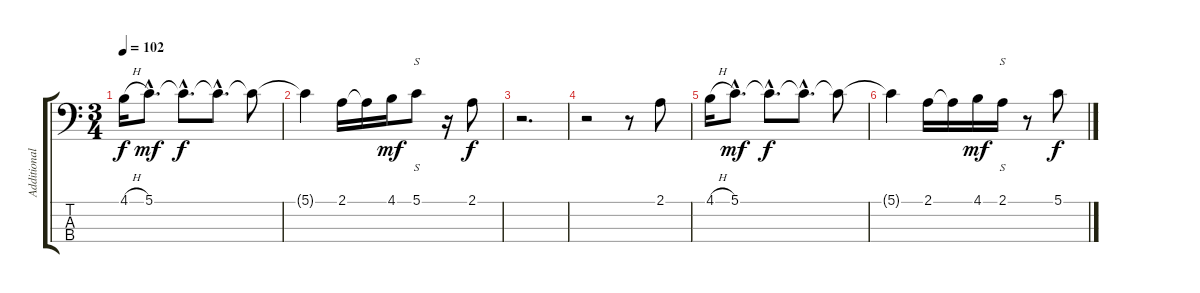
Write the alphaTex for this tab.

\track ("Additional Bass" "Additional") {instrument fretlessbass}
\staff {score tabs}
\tuning (G2 D2 A1 E1) {hide}
\ts (3 4)
\tempo 102
\clef f4
\ks c
4.1{h}.16{dy f} 5.1{hac}.8{d dy mf} 5.1{hac t}.8{d dy f} 5.1{hac t}.8{d} 5.1{t}.8 |
5.1{t}.4{volume 5} 2.1.16 2.1{t}.16 4.1.16{dy mf} 5.1.8{s} r.16 2.1.8{dy f} |
r.2{d} |
r.2 r.8 2.1.8 |
4.1{h}.16{volume 1} 5.1{hac}.8{d dy mf} 5.1{hac t}.8{d dy f} 5.1{hac t}.8{d} 5.1{t}.8 |
5.1{t}.4 2.1.16 2.1{t}.16 4.1.16{dy mf} 2.1.16{s} r.8 5.1.8{dy f}
